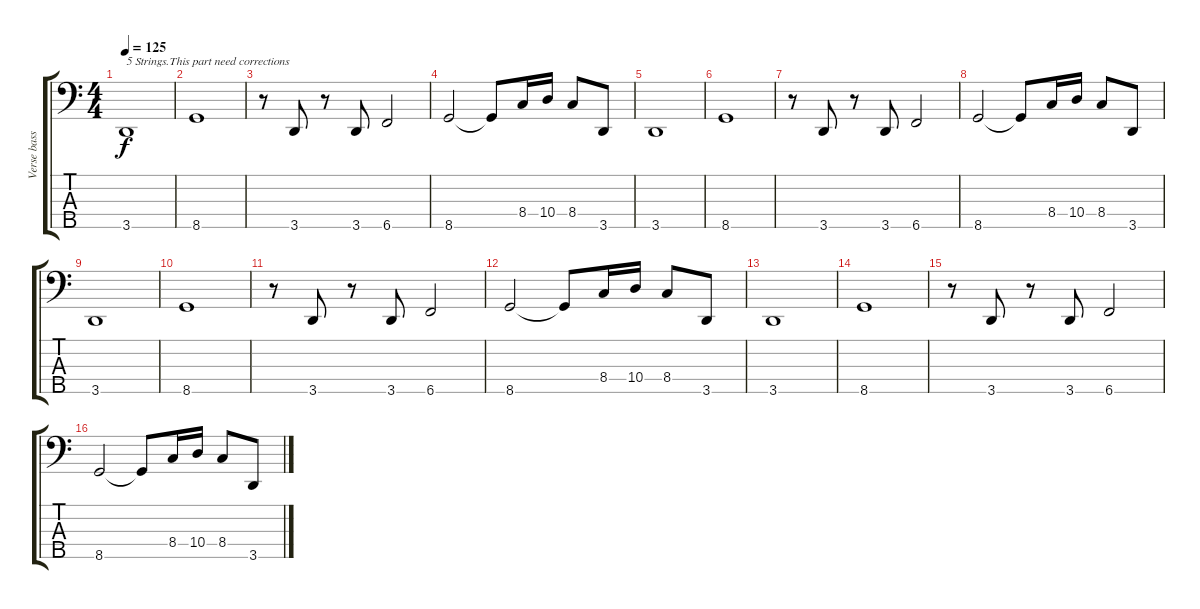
\track ("Verse bass" "Verse bass") {instrument distortionguitar}
\staff {score tabs}
\tuning (G2 D2 A1 E1 B0) {hide}
\ts (4 4)
\tempo 125
\clef f4
\ks c
3.5.1{txt "5 Strings.This part need corrections" dy f} |
8.5.1 |
r.8 3.5.8 r.8 3.5.8 6.5.2 |
8.5.2 8.5{t}.8 8.4.16 10.4.16 8.4.8 3.5.8 |
3.5.1 |
8.5.1 |
r.8 3.5.8 r.8 3.5.8 6.5.2 |
8.5.2 8.5{t}.8 8.4.16 10.4.16 8.4.8 3.5.8 |
3.5.1 |
8.5.1 |
r.8 3.5.8 r.8 3.5.8 6.5.2 |
8.5.2 8.5{t}.8 8.4.16 10.4.16 8.4.8 3.5.8 |
3.5.1 |
8.5.1 |
r.8 3.5.8 r.8 3.5.8 6.5.2 |
8.5.2 8.5{t}.8 8.4.16 10.4.16 8.4.8 3.5.8
